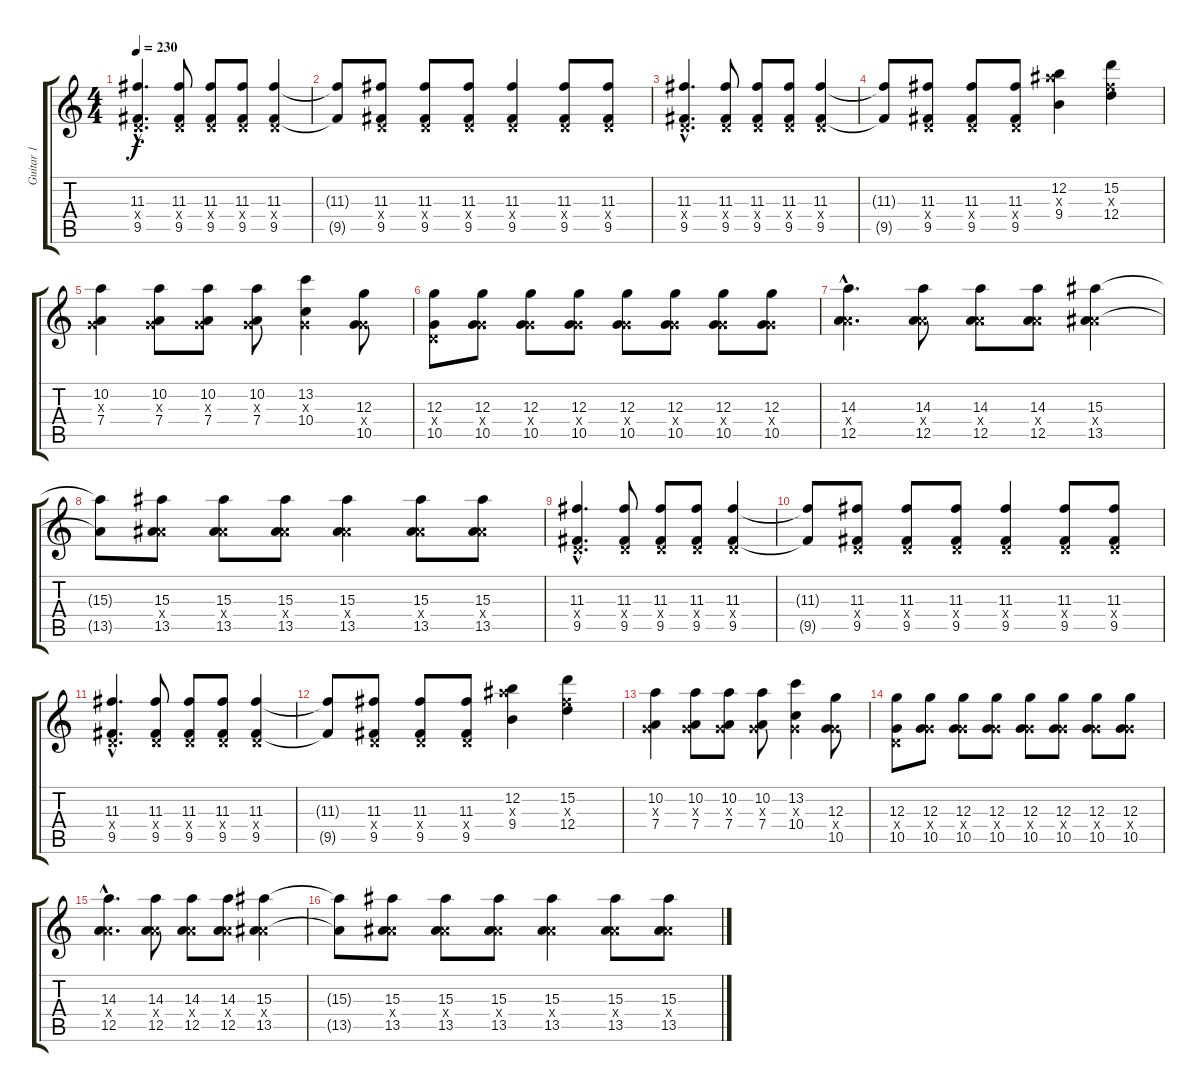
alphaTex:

\track ("Guitar 1" "Guitar 1") {instrument distortionguitar}
\staff {score tabs}
\tuning (E4 B3 G3 D3 A2 E2) {hide}
\ts (4 4)
\tempo 230
\clef g2
\ks c
(11.3{hac} 0.4{hac x} 9.5{hac}).4{d dy f volume 13} (11.3 0.4{x} 9.5).8 (11.3 0.4{x} 9.5).8 (11.3 0.4{x} 9.5).8 (11.3 0.4{x} 9.5).4 |
(11.3{t} 9.5{t}).8 (11.3 0.4{x} 9.5).8 (11.3 0.4{x} 9.5).8 (11.3 0.4{x} 9.5).8 (11.3 0.4{x} 9.5).4 (11.3 0.4{x} 9.5).8 (11.3 0.4{x} 9.5).8 |
(11.3{hac} 0.4{hac x} 9.5{hac}).4{d} (11.3 0.4{x} 9.5).8 (11.3 0.4{x} 9.5).8 (11.3 0.4{x} 9.5).8 (11.3 0.4{x} 9.5).4 |
(11.3{t} 9.5{t}).8 (11.3 0.4{x} 9.5).8 (11.3 0.4{x} 9.5).8 (11.3 0.4{x} 9.5).8 (12.2 15.3{x} 9.4).4 (15.2 11.3{x} 12.4).4 |
(10.2 0.3{x} 7.4).4 (10.2 0.3{x} 7.4).8 (10.2 0.3{x} 7.4).8 (10.2 0.3{x} 7.4).8 (13.2 0.3{x} 10.4).4 (12.3 5.4{x} 10.5).8 |
(12.3 0.4{x} 10.5).8 (12.3 5.4{x} 10.5).8 (12.3 5.4{x} 10.5).8 (12.3 5.4{x} 10.5).8 (12.3 5.4{x} 10.5).8 (12.3 5.4{x} 10.5).8 (12.3 5.4{x} 10.5).8 (12.3 5.4{x} 10.5).8 |
(14.3{hac} 7.4{hac x} 12.5{hac}).4{d} (14.3 7.4{x} 12.5).8 (14.3 7.4{x} 12.5).8 (14.3 7.4{x} 12.5).8 (15.3 8.4{x} 13.5).4 |
(15.3{t} 13.5{t}).8 (15.3 8.4{x} 13.5).8 (15.3 8.4{x} 13.5).8 (15.3 8.4{x} 13.5).8 (15.3 8.4{x} 13.5).4 (15.3 8.4{x} 13.5).8 (15.3 8.4{x} 13.5).8 |
(11.3{hac} 0.4{hac x} 9.5{hac}).4{d} (11.3 0.4{x} 9.5).8 (11.3 0.4{x} 9.5).8 (11.3 0.4{x} 9.5).8 (11.3 0.4{x} 9.5).4 |
(11.3{t} 9.5{t}).8 (11.3 0.4{x} 9.5).8 (11.3 0.4{x} 9.5).8 (11.3 0.4{x} 9.5).8 (11.3 0.4{x} 9.5).4 (11.3 0.4{x} 9.5).8 (11.3 0.4{x} 9.5).8 |
(11.3{hac} 0.4{hac x} 9.5{hac}).4{d} (11.3 0.4{x} 9.5).8 (11.3 0.4{x} 9.5).8 (11.3 0.4{x} 9.5).8 (11.3 0.4{x} 9.5).4 |
(11.3{t} 9.5{t}).8 (11.3 0.4{x} 9.5).8 (11.3 0.4{x} 9.5).8 (11.3 0.4{x} 9.5).8 (12.2 15.3{x} 9.4).4 (15.2 11.3{x} 12.4).4 |
(10.2 0.3{x} 7.4).4 (10.2 0.3{x} 7.4).8 (10.2 0.3{x} 7.4).8 (10.2 0.3{x} 7.4).8 (13.2 0.3{x} 10.4).4 (12.3 5.4{x} 10.5).8 |
(12.3 0.4{x} 10.5).8 (12.3 5.4{x} 10.5).8 (12.3 5.4{x} 10.5).8 (12.3 5.4{x} 10.5).8 (12.3 5.4{x} 10.5).8 (12.3 5.4{x} 10.5).8 (12.3 5.4{x} 10.5).8 (12.3 5.4{x} 10.5).8 |
(14.3{hac} 7.4{hac x} 12.5{hac}).4{d} (14.3 7.4{x} 12.5).8 (14.3 7.4{x} 12.5).8 (14.3 7.4{x} 12.5).8 (15.3 8.4{x} 13.5).4 |
(15.3{t} 13.5{t}).8 (15.3 8.4{x} 13.5).8 (15.3 8.4{x} 13.5).8 (15.3 8.4{x} 13.5).8 (15.3 8.4{x} 13.5).4 (15.3 8.4{x} 13.5).8 (15.3 8.4{x} 13.5).8
